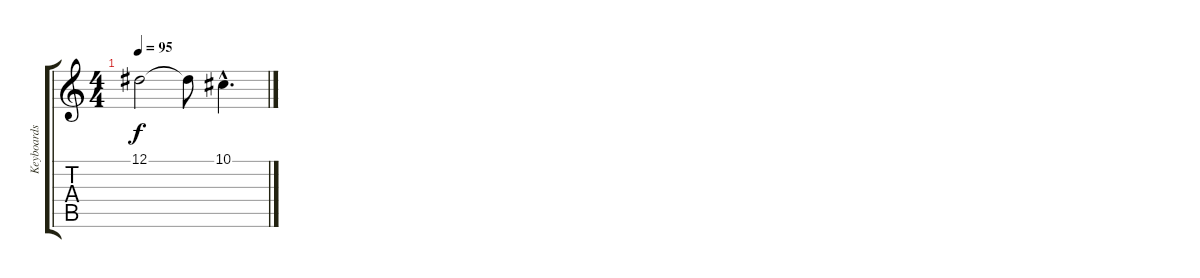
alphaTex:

\track ("Keyboards" "Keyboards") {instrument stringensemble1}
\staff {score tabs}
\tuning (Eb4 Bb3 Gb3 Db3 Ab2 Eb2) {hide}
\ts (4 4)
\tempo 95
\clef g2
\ks c
12.1{t}.2{dy f} 12.1{t}.8 10.1{hac}.4{d}
